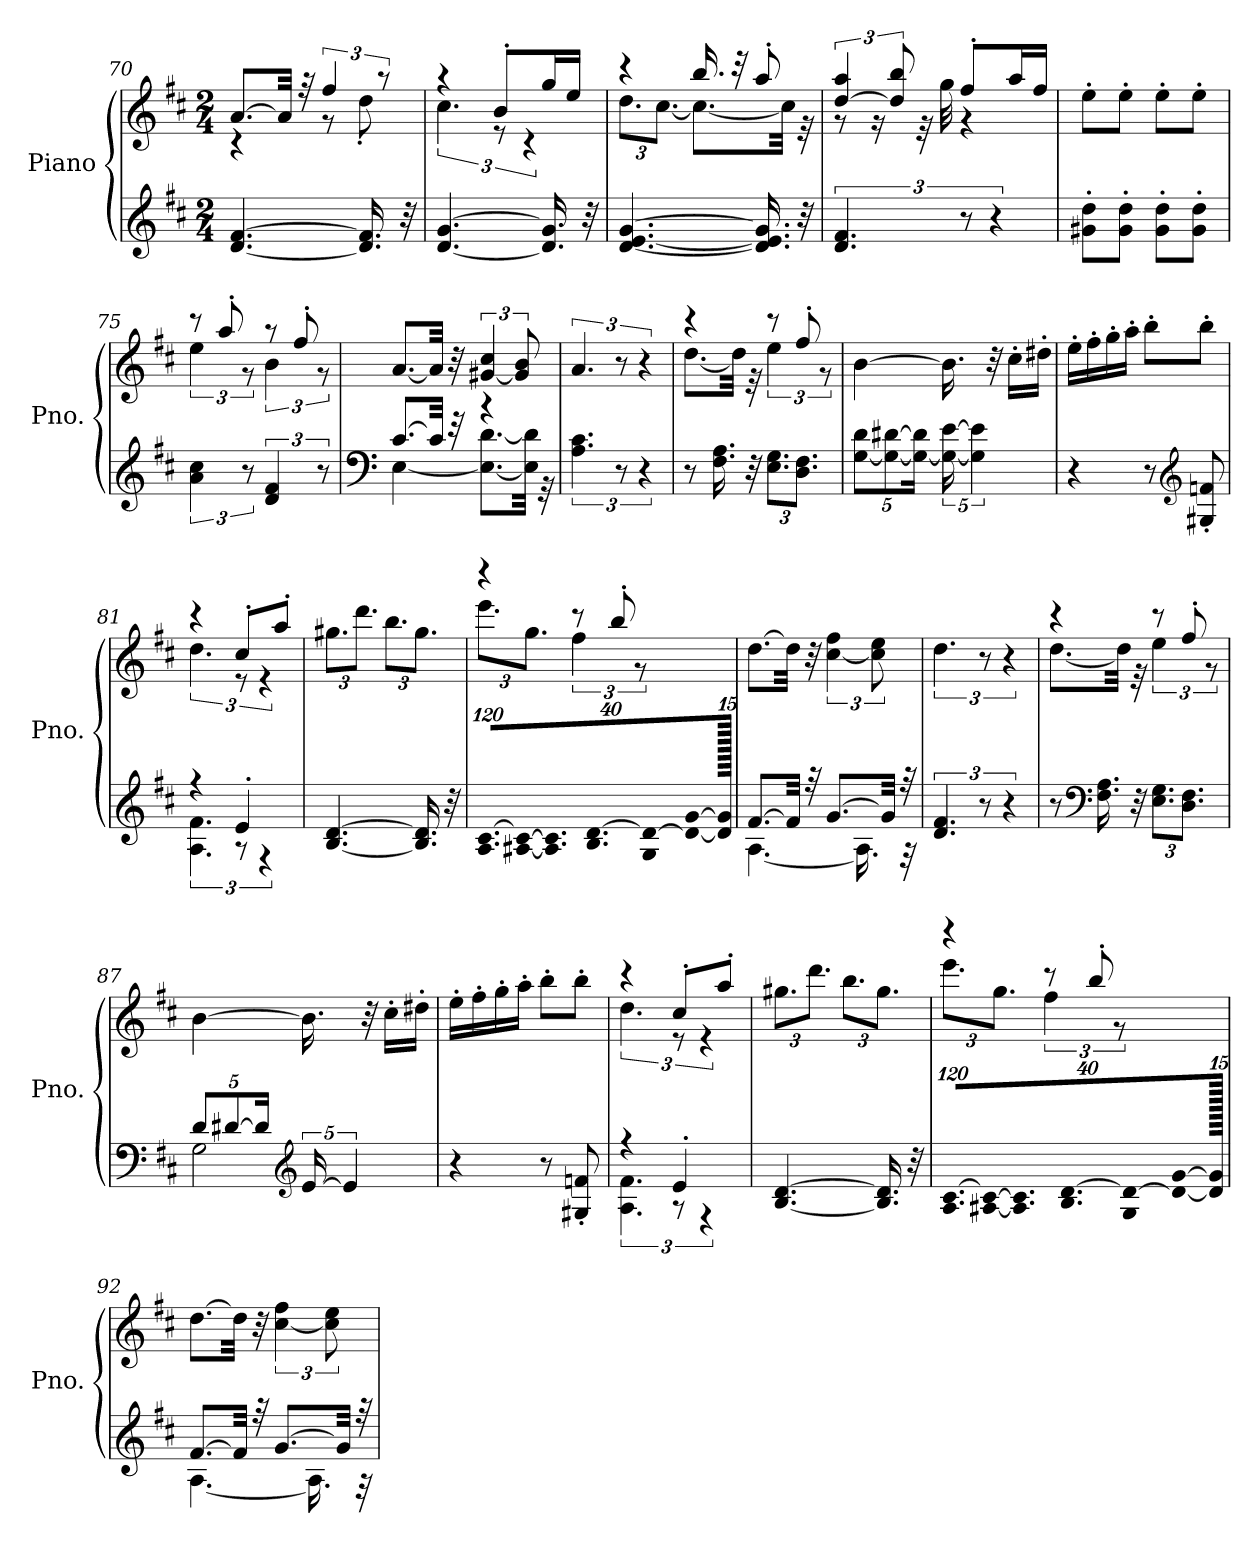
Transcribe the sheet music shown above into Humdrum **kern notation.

**kern	**kern
*part1	*part1
*staff2	*staff1
*I"Piano	*
*I'Pno.	*
*clefG2	*clefG2
*k[f#c#]	*k[f#c#]
*M2/4	*M2/4
=70	=70
*	*^
[4.d/ [4.f#/	[8.a/L	4r
.	32a/Jkk]	.
.	32r	.
.	6ff#/	8r
16.d/] 16.f#/]	.	8dd'\
.	12r	.
32r	.	.
=71	=71	=71
[4.d/ [4.g/	4r	6.cc#\
.	8b'/L	12r
.	.	6r
16.d/] 16.g/]	16gg/L	.
.	16ee/JJ	.
32r	.	.
!!LO:LB:g=z	!!
=72	=72	=72
*	*	*Xbrackettup
[4.d/ [4.e/ [4.g/	4r	12.dd\L
.	.	[12.cc#\J
.	16.bb/	8.cc#\L_
.	32r	.
16.d/] 16.e/] 16.g/]	8aa'/	.
.	.	32cc#\Jkk]
32r	.	32r
=73	=73	=73
*	*brackettup	*
6.d/ 6.f#/	[6dd/ 6aa/	8r
.	.	16r
.	12dd/] 12bb/	.
.	.	32r
.	.	32gg\
12r	8ff#'/L	4r
6r	.	.
.	16aa/L	.
.	16ff#/JJ	.
*	*v	*v
=74	=74
8g#X\' 8dd\'L	8ee'\L
8g#\' 8dd\'J	8ee'\J
8g#\' 8dd\'L	8ee'\L
8g#\' 8dd\'J	8ee'\J
=75	=75
*	*^
6a\ 6cc#\	8r	6ee\
.	8aa'/	.
12r	.	12r
6d/ 6f#/	8r	6b\
.	8ff#'/	.
12r	.	12r
*	*v	*v
!!LO:LB:g=z
=76	=76
*clefF4	*
*^	*
[8.c#/L	[4E\	[8.a/L
32c#/Jkk]	.	32a/Jkk]
32r	.	32r
4r	8.E\_ [8.d\L	[6g#X/ 6cc#/
.	.	12g#/] 12b/
.	32E\] 32d\]Jkk	.
.	32r	.
*v	*v	*
=77	=77
6.A\ 6.c#\	6.a/
12r	12r
6r	6r
=78	=78
*	*^
8r	4r	[8.dd\L
16.F#\ 16.A\	.	.
.	.	32dd\Jkk]
32r	.	32r
*Xbrackettup	*	*
12.E\ 12.G\L	8r	6ee\
12.D\ 12.F#\J	8ff#'/	.
.	.	12r
*	*v	*v
=79	=79
*brackettup	*
[10G\ 10d\L	[4b\
10G\_ [10d#X\	.
20G\_ 20d#\]Jk	.
20G\_ [20e\	16.b\]
5G\] 5e\]	.
.	32r
.	16cc#'\LL
.	16dd#X'\JJ
!!LO:LB:g=z
=80	=80
4r	16ee'\LL
.	16ff#'\
.	16gg'\
.	16aa'\JJ
8r	8bb'\L
*clefG2	*
8G#X/' 8fn/'	8bb'\J
=81	=81
*^	*^
4r	6.A\ 6.f#\	4r	6.dd\
4e'/	12r	8cc#'/L	12r
.	6r	.	6r
.	.	8aa'/J	.
*v	*v	*	*
*	*v	*v
=82	=82
*	*Xbrackettup
[4.B/ [4.d/	12.gg#X\L
.	12.ddd\J
.	12.bb\L
16.B/] 16.d/]	12.gg#\J
32r	.
=83	=83
*Xbrackettup	*
!LO:N:vis=16.	!
*	*^
960%103A/ [960%103c#/LL	4r	12.eee\L
!LO:N:vis=32	!	!
[640%23A#X/ 640%23c#/_K	.	.
.	.	12.gg\J
!LO:N:vis=16.	!	!
960%103A#/] 960%103c#/]JJ	.	.
*	*	*brackettup
.	8r	6ff#\
!LO:N:vis=16.	!	!
960%103B/ [960%103d/LL	.	.
!LO:N:vis=16	!	!
1920%137G/ 1920%137d/_	.	.
.	8bb'/	.
.	.	12r
240%17d/_ [240%17g/J	.	.
1920d/] 1920g/]	1920ryy	1920ryy
*	*v	*v
!!LO:LB:g=z
=84	=84
*^	*
[8.f#/L	[4.A\	[8.dd\L
32f#/Jkk]	.	32dd\Jkk]
32r	.	32r
[8.g/L	.	[6cc#\ 6ff#\
.	16.A\]	.
.	.	12cc#\] 12ee\
32g/Jkk]	.	.
32r	32r	.
*v	*v	*
=85	=85
*brackettup	*
6.d/ 6.f#/	6.dd\
12r	12r
6r	6r
=86	=86
*	*^
8r	4r	[8.dd\L
*clefF4	*	*
16.F#\ 16.A\	.	.
.	.	32dd\Jkk]
32r	.	32r
*Xbrackettup	*	*
12.E\ 12.G\L	8r	6ee\
12.D\ 12.F#\J	8ff#'/	.
.	.	12r
*	*v	*v
=87	=87
*brackettup	*
*^	*
10d/L	2G\	[4b\
[10d#X/	.	.
20d#/Jk]	.	.
*clefG2	*	*
[20e/	.	16.b\]
5e/]	.	.
.	.	32r
.	.	16cc#'\LL
.	.	16dd#X'\JJ
*v	*v	*
!!LO:LB:g=z
=88	=88
4r	16ee'\LL
.	16ff#'\
.	16gg'\
.	16aa'\JJ
8r	8bb'\L
8G#X/' 8fn/'	8bb'\J
=89	=89
*^	*^
4r	6.A\ 6.f#\	4r	6.dd\
4e'/	12r	8cc#'/L	12r
.	6r	.	6r
.	.	8aa'/J	.
*v	*v	*	*
*	*v	*v
=90	=90
*	*Xbrackettup
[4.B/ [4.d/	12.gg#X\L
.	12.ddd\J
.	12.bb\L
16.B/] 16.d/]	12.gg#\J
32r	.
=91	=91
*Xbrackettup	*
!LO:N:vis=16.	!
*	*^
960%103A/ [960%103c#/LL	4r	12.eee\L
!LO:N:vis=32	!	!
[640%23A#X/ 640%23c#/_K	.	.
.	.	12.gg\J
!LO:N:vis=16.	!	!
960%103A#/] 960%103c#/]JJ	.	.
*	*	*brackettup
.	8r	6ff#\
!LO:N:vis=16.	!	!
960%103B/ [960%103d/LL	.	.
!LO:N:vis=16	!	!
1920%137G/ 1920%137d/_	.	.
.	8bb'/	.
.	.	12r
240%17d/_ [240%17g/J	.	.
1920d/] 1920g/]	1920ryy	1920ryy
*	*v	*v
!!LO:PB:g=z
=92	=92
*^	*
[8.f#/L	[4.A\	[8.dd\L
32f#/Jkk]	.	32dd\Jkk]
32r	.	32r
[8.g/L	.	[6cc#\ 6ff#\
.	16.A\]	.
.	.	12cc#\] 12ee\
32g/Jkk]	.	.
32r	32r	.
*v	*v	*
=	=
*-	*-
